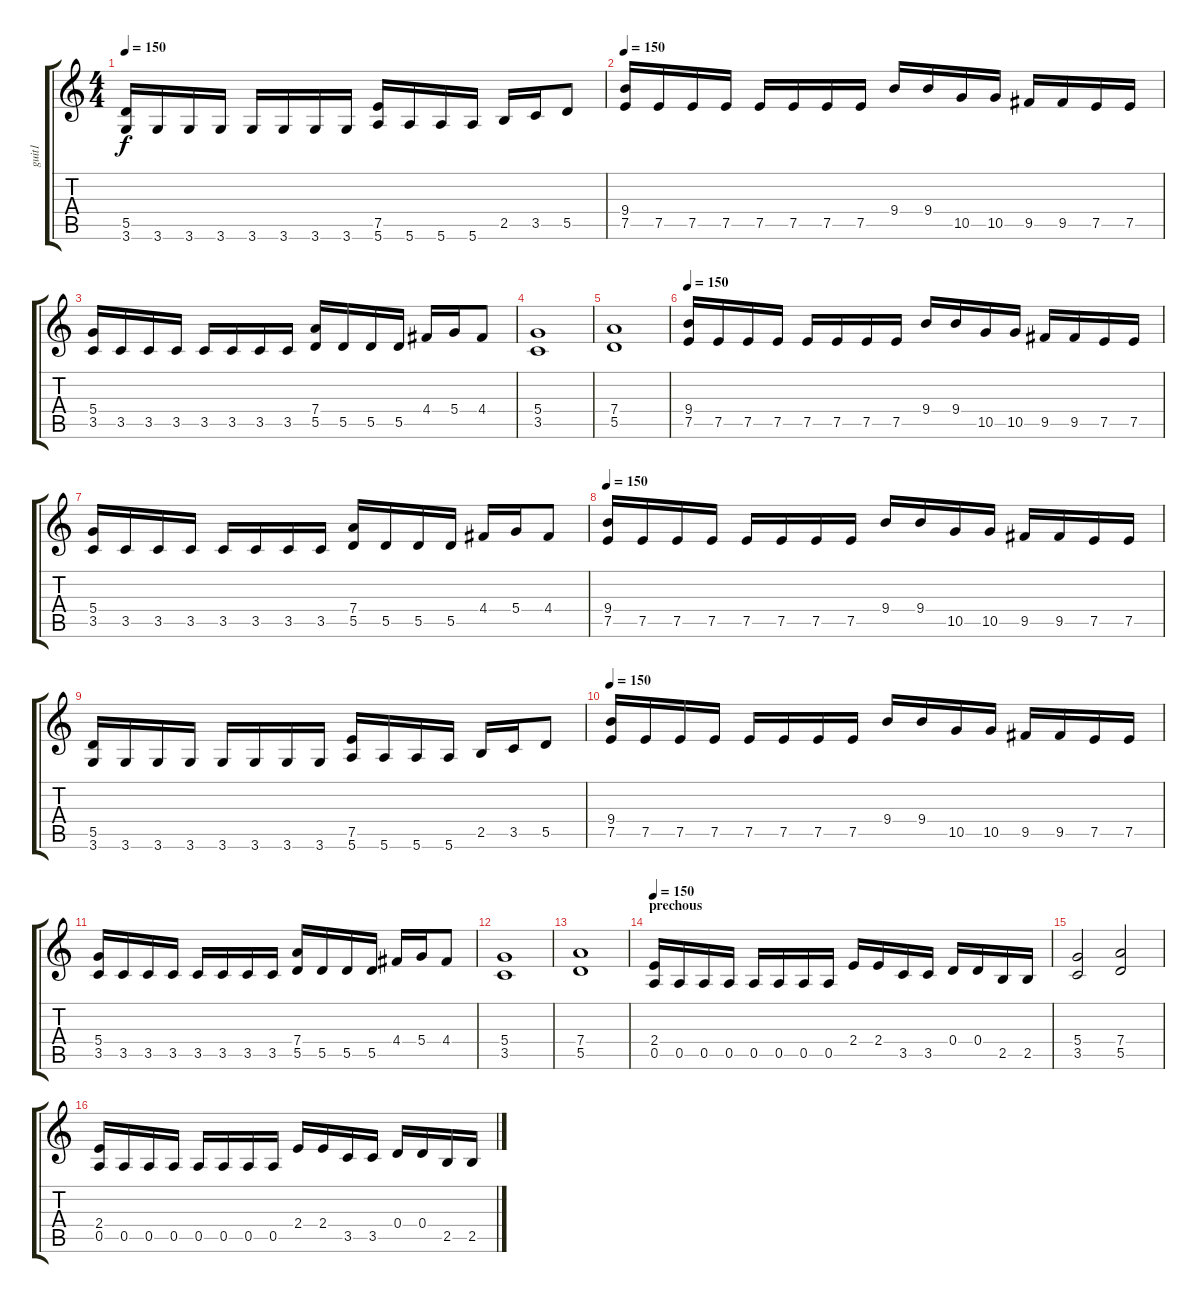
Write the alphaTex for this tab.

\track ("guit1" "guit1") {instrument acousticguitarsteel}
\staff {score tabs}
\tuning (E4 B3 G3 D3 A2 E2) {hide}
\ts (4 4)
\tempo 150
\clef g2
\ks c
(5.5 3.6).16{dy f} 3.6.16 3.6.16 3.6.16 3.6.16 3.6.16 3.6.16 3.6.16 (7.5 5.6).16 5.6.16 5.6.16 5.6.16 2.5.16 3.5.16 5.5.8 |
\tempo 150
(9.4 7.5).16{instrument distortionguitar} 7.5.16 7.5.16 7.5.16 7.5.16 7.5.16 7.5.16 7.5.16 9.4.16 9.4.16 10.5.16 10.5.16 9.5.16 9.5.16 7.5.16 7.5.16 |
(5.4 3.5).16 3.5.16 3.5.16 3.5.16 3.5.16 3.5.16 3.5.16 3.5.16 (7.4 5.5).16 5.5.16 5.5.16 5.5.16 4.4.16 5.4.16 4.4.8 |
(5.4 3.5).1 |
(7.4 5.5).1 |
\tempo 150
(9.4 7.5).16{instrument distortionguitar} 7.5.16 7.5.16 7.5.16 7.5.16 7.5.16 7.5.16 7.5.16 9.4.16 9.4.16 10.5.16 10.5.16 9.5.16 9.5.16 7.5.16 7.5.16 |
(5.4 3.5).16 3.5.16 3.5.16 3.5.16 3.5.16 3.5.16 3.5.16 3.5.16 (7.4 5.5).16 5.5.16 5.5.16 5.5.16 4.4.16 5.4.16 4.4.8 |
\tempo 150
(9.4 7.5).16{instrument distortionguitar} 7.5.16 7.5.16 7.5.16 7.5.16 7.5.16 7.5.16 7.5.16 9.4.16 9.4.16 10.5.16 10.5.16 9.5.16 9.5.16 7.5.16 7.5.16 |
(5.5 3.6).16 3.6.16 3.6.16 3.6.16 3.6.16 3.6.16 3.6.16 3.6.16 (7.5 5.6).16 5.6.16 5.6.16 5.6.16 2.5.16 3.5.16 5.5.8 |
\tempo 150
(9.4 7.5).16{instrument distortionguitar} 7.5.16 7.5.16 7.5.16 7.5.16 7.5.16 7.5.16 7.5.16 9.4.16 9.4.16 10.5.16 10.5.16 9.5.16 9.5.16 7.5.16 7.5.16 |
(5.4 3.5).16 3.5.16 3.5.16 3.5.16 3.5.16 3.5.16 3.5.16 3.5.16 (7.4 5.5).16 5.5.16 5.5.16 5.5.16 4.4.16 5.4.16 4.4.8 |
(5.4 3.5).1 |
(7.4 5.5).1 |
\section ("" "prechous")
\tempo 150
(2.4 0.5).16{instrument distortionguitar} 0.5.16 0.5.16 0.5.16 0.5.16 0.5.16 0.5.16 0.5.16 2.4.16 2.4.16 3.5.16 3.5.16 0.4.16 0.4.16 2.5.16 2.5.16 |
(5.4 3.5).2 (7.4 5.5).2 |
(2.4 0.5).16 0.5.16 0.5.16 0.5.16 0.5.16 0.5.16 0.5.16 0.5.16 2.4.16 2.4.16 3.5.16 3.5.16 0.4.16 0.4.16 2.5.16 2.5.16
